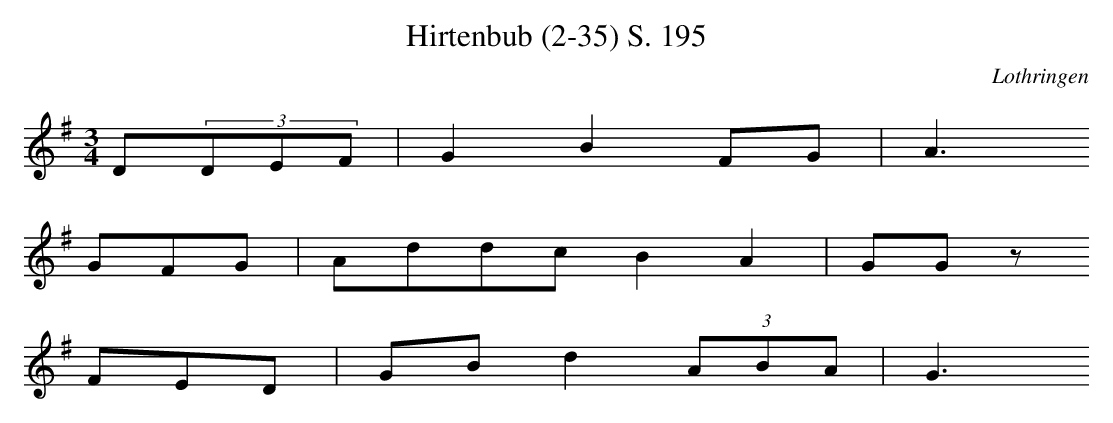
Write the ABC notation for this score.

X:1
T: Hirtenbub (2-35) S. 195
O: Lothringen
M: 3/4
L: 1/8
K: G
D(3DEF | G2B2FG | A3
GFG | AddcB2A2 | GGz
FED | GBd2(3ABA | G3
